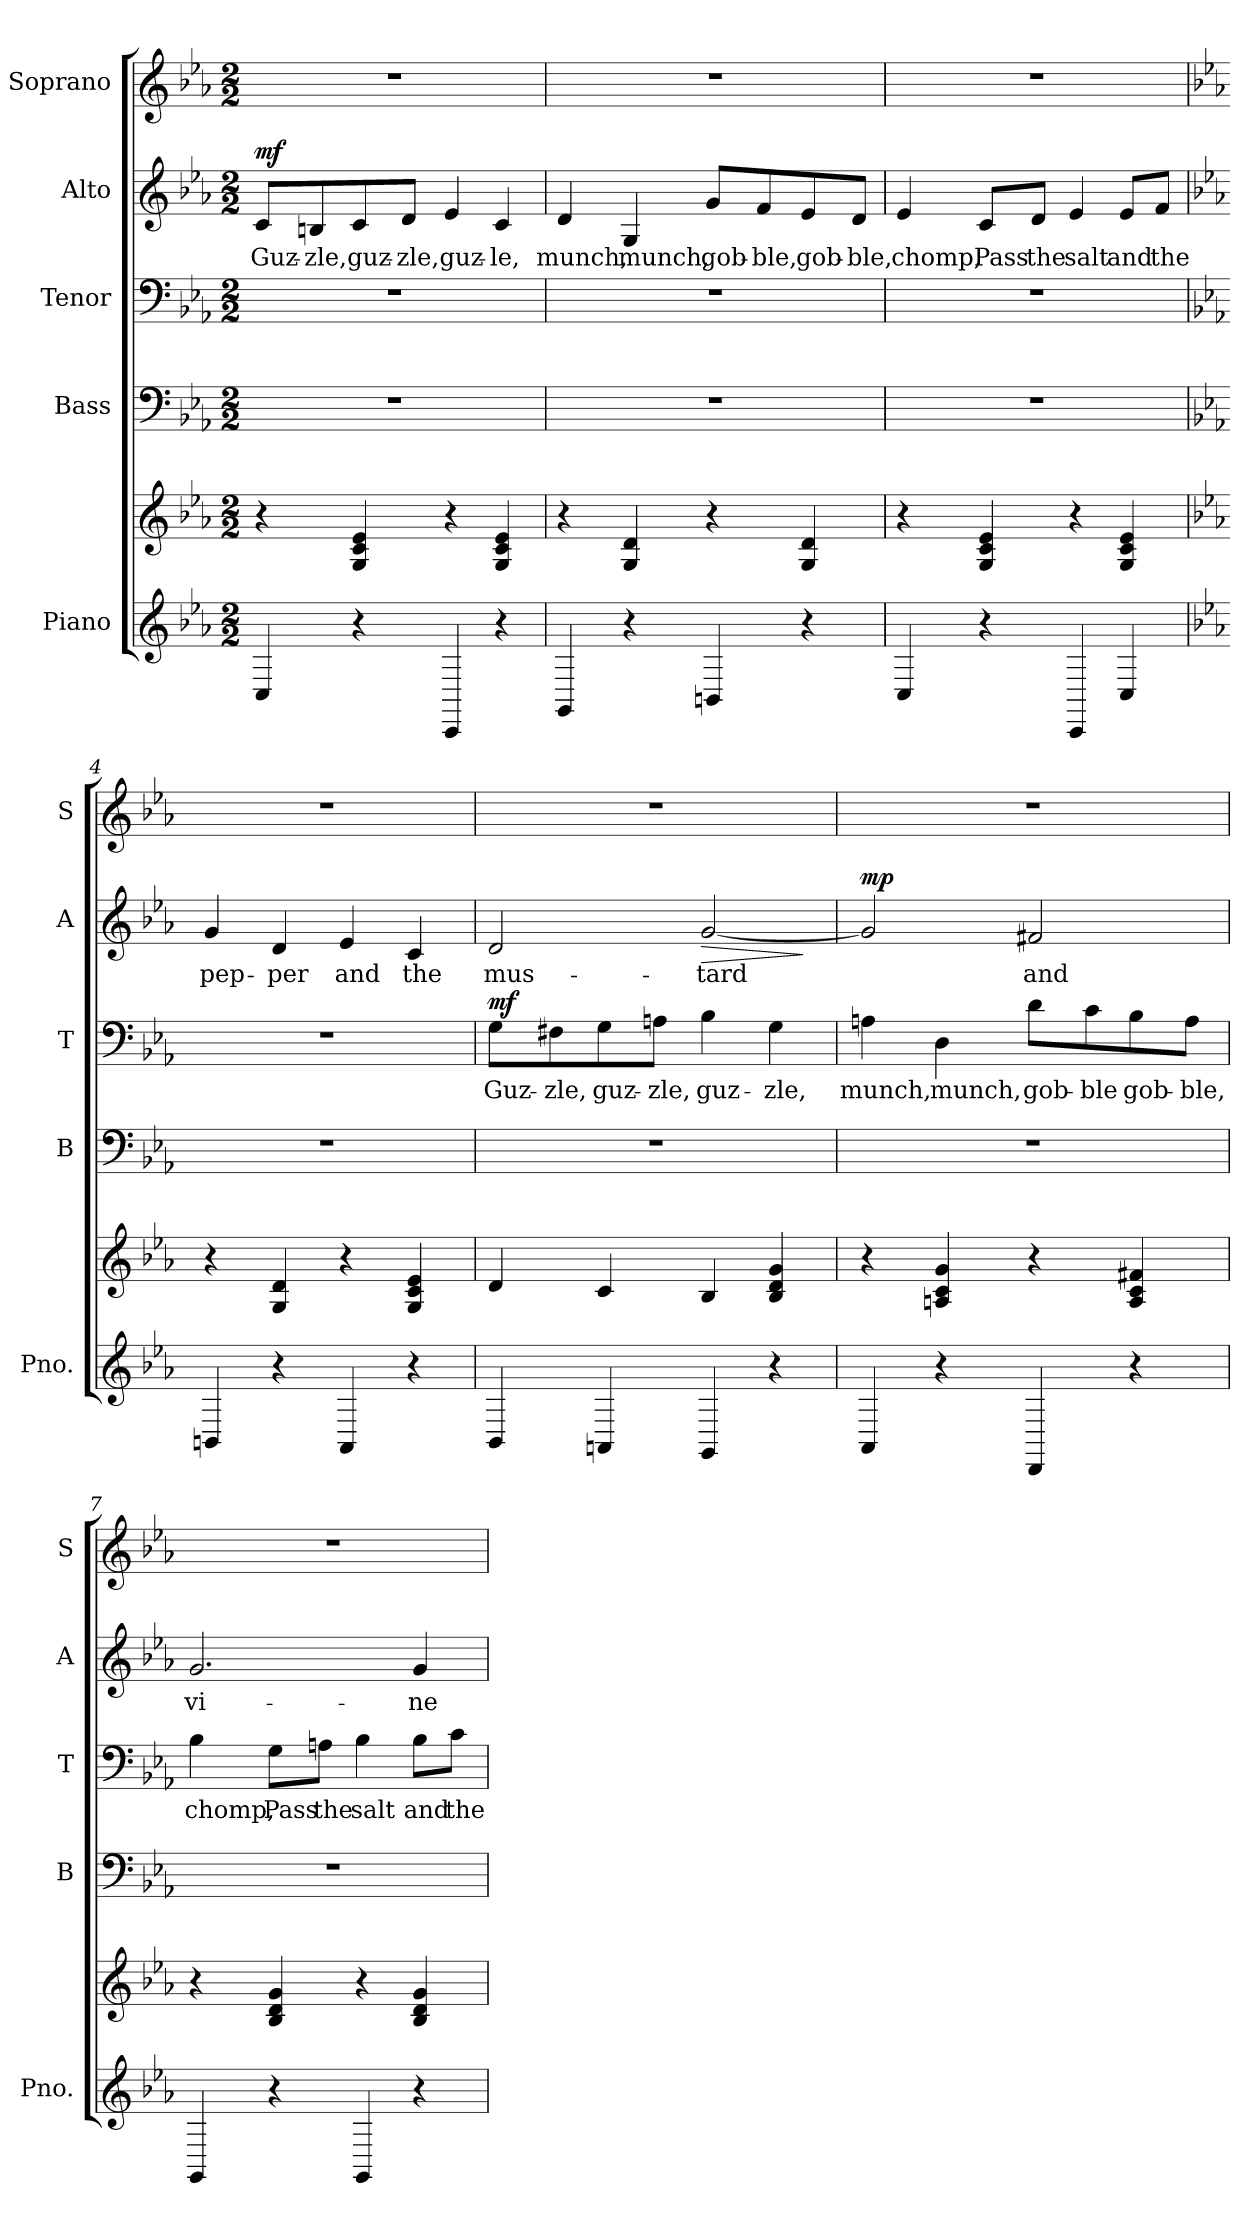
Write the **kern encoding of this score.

**kern	**kern	**kern	**kern	**text	**dynam	**kern	**text	**dynam	**kern
*part5	*part5	*part4	*part3	*part3	*part3	*part2	*part2	*part2	*part1
*staff6	*staff5	*staff4	*staff3	*staff3	*staff3	*staff2	*staff2	*staff2	*staff1
*I"Piano	*	*I"Bass	*I"Tenor	*	*	*I"Alto	*	*	*I"Soprano
*I'Pno.	*	*I'B	*I'T	*	*	*I'A	*	*	*I'S
*clefG2	*clefG2	*clefF4	*clefF4	*	*	*clefG2	*	*	*clefG2
*k[b-e-a-]	*k[b-e-a-]	*k[b-e-a-]	*k[b-e-a-]	*	*	*k[b-e-a-]	*	*	*k[b-e-a-]
*M2/2	*M2/2	*M2/2	*M2/2	*	*	*M2/2	*	*	*M2/2
=1	=1	=1	=1	=1	=1	=1	=1	=1	=1
!	!	!	!	!	!	!	!LO:LY:b	!LO:DY:a	!
4C/	4r	1r	1r	.	.	8c/L	Guz-	mf	1r
!	!	!	!	!	!	!	!LO:LY:b	!	!
.	.	.	.	.	.	8Bn/	-zle,	.	.
!	!	!	!	!	!	!	!LO:LY:b	!	!
4r	4G/ 4c/ 4e-/	.	.	.	.	8c/	guz-	.	.
!	!	!	!	!	!	!	!LO:LY:b	!	!
.	.	.	.	.	.	8d/J	-zle,	.	.
!	!	!	!	!	!	!	!LO:LY:b	!	!
4CC/	4r	.	.	.	.	4e-/	guz-	.	.
!	!	!	!	!	!	!	!LO:LY:b	!	!
4r	4G/ 4c/ 4e-/	.	.	.	.	4c/	-le,	.	.
=2	=2	=2	=2	=2	=2	=2	=2	=2	=2
!	!	!	!	!	!	!	!LO:LY:b	!	!
4GG/	4r	1r	1r	.	.	4d/	munch,	.	1r
!	!	!	!	!	!	!	!LO:LY:b	!	!
4r	4G/ 4d/	.	.	.	.	4G/	munch,	.	.
!	!	!	!	!	!	!	!LO:LY:b	!	!
4BBn/	4r	.	.	.	.	8g/L	gob-	.	.
!	!	!	!	!	!	!	!LO:LY:b	!	!
.	.	.	.	.	.	8f/	-ble,	.	.
!	!	!	!	!	!	!	!LO:LY:b	!	!
4r	4G/ 4d/	.	.	.	.	8e-/	gob-	.	.
!	!	!	!	!	!	!	!LO:LY:b	!	!
.	.	.	.	.	.	8d/J	-ble,	.	.
=3	=3	=3	=3	=3	=3	=3	=3	=3	=3
!	!	!	!	!	!	!	!LO:LY:b	!	!
4C/	4r	1r	1r	.	.	4e-/	chomp,	.	1r
!	!	!	!	!	!	!	!LO:LY:b	!	!
4r	4G/ 4c/ 4e-/	.	.	.	.	8c/L	Pass	.	.
!	!	!	!	!	!	!	!LO:LY:b	!	!
.	.	.	.	.	.	8d/J	the	.	.
!	!	!	!	!	!	!	!LO:LY:b	!	!
4CC/	4r	.	.	.	.	4e-/	salt	.	.
!	!	!	!	!	!	!	!LO:LY:b	!	!
4C/	4G/ 4c/ 4e-/	.	.	.	.	8e-/L	and	.	.
!	!	!	!	!	!	!	!LO:LY:b	!	!
.	.	.	.	.	.	8f/J	the	.	.
!!LO:LB:g=z
=4	=4	=4	=4	=4	=4	=4	=4	=4	=4
*k[b-e-a-]	*k[b-e-a-]	*k[b-e-a-]	*k[b-e-a-]	*	*	*k[b-e-a-]	*	*	*k[b-e-a-]
!	!	!	!	!	!	!	!LO:LY:b	!	!
4BBn/	4r	1r	1r	.	.	4g/	pep-	.	1r
!	!	!	!	!	!	!	!LO:LY:b	!	!
4r	4G/ 4d/	.	.	.	.	4d/	-per	.	.
!	!	!	!	!	!	!	!LO:LY:b	!	!
4AA-/	4r	.	.	.	.	4e-/	and	.	.
!	!	!	!	!	!	!	!LO:LY:b	!	!
4r	4G/ 4c/ 4e-/	.	.	.	.	4c/	the	.	.
=5	=5	=5	=5	=5	=5	=5	=5	=5	=5
!	!	!	!	!LO:LY:b	!LO:DY:a	!	!LO:LY:b	!	!
4BB-/	4d/	1r	8G\L	Guz-	mf	2d/	mus-	.	1r
!	!	!	!	!LO:LY:b	!	!	!	!	!
.	.	.	8F#X\	-zle,	.	.	.	.	.
!	!	!	!	!LO:LY:b	!	!	!	!	!
4AAn/	4c/	.	8G\	guz-	.	.	.	.	.
!	!	!	!	!LO:LY:b	!	!	!	!	!
.	.	.	8An\J	-zle,	.	.	.	.	.
!	!	!	!	!LO:LY:b	!	!	!LO:LY:b	!LO:HP:b	!
4GG/	4B-/	.	4B-\	guz-	.	[2g/	-tard	>	.
!	!	!	!	!LO:LY:b	!	!	!	!	!
4r	4B-/ 4d/ 4g/	.	4G\	-zle,	.	.	.	.	.
.	.	.	.	.	.	.	.	]	.
=6	=6	=6	=6	=6	=6	=6	=6	=6	=6
!	!	!	!	!LO:LY:b	!	!	!	!LO:DY:a	!
4AA-/	4r	1r	4An\	munch,	.	2g/]	.	mp	1r
!	!	!	!	!LO:LY:b	!	!	!	!	!
4r	4An/ 4c/ 4g/	.	4D\	munch,	.	.	.	.	.
!	!	!	!	!LO:LY:b	!	!	!LO:LY:b	!	!
4DD/	4r	.	8d\L	gob-	.	2f#X/	and	.	.
!	!	!	!	!LO:LY:b	!	!	!	!	!
.	.	.	8c\	-ble	.	.	.	.	.
!	!	!	!	!LO:LY:b	!	!	!	!	!
4r	4A/ 4c/ 4f#X/	.	8B-\	gob-	.	.	.	.	.
!	!	!	!	!LO:LY:b	!	!	!	!	!
.	.	.	8A\J	-ble,	.	.	.	.	.
=7	=7	=7	=7	=7	=7	=7	=7	=7	=7
!	!	!	!	!LO:LY:b	!	!	!LO:LY:b	!	!
4GG/	4r	1r	4B-\	chomp,	.	2.g/	vi-	.	1r
!	!	!	!	!LO:LY:b	!	!	!	!	!
4r	4B-/ 4d/ 4g/	.	8G\L	Pass	.	.	.	.	.
!	!	!	!	!LO:LY:b	!	!	!	!	!
.	.	.	8An\J	the	.	.	.	.	.
!	!	!	!	!LO:LY:b	!	!	!	!	!
4GG/	4r	.	4B-\	salt	.	.	.	.	.
!	!	!	!	!LO:LY:b	!	!	!LO:LY:b	!	!
4r	4B-/ 4d/ 4g/	.	8B-\L	and	.	4g/	-ne-	.	.
!	!	!	!	!LO:LY:b	!	!	!	!	!
.	.	.	8c\J	the	.	.	.	.	.
=	=	=	=	=	=	=	=	=	=
*-	*-	*-	*-	*-	*-	*-	*-	*-	*-
